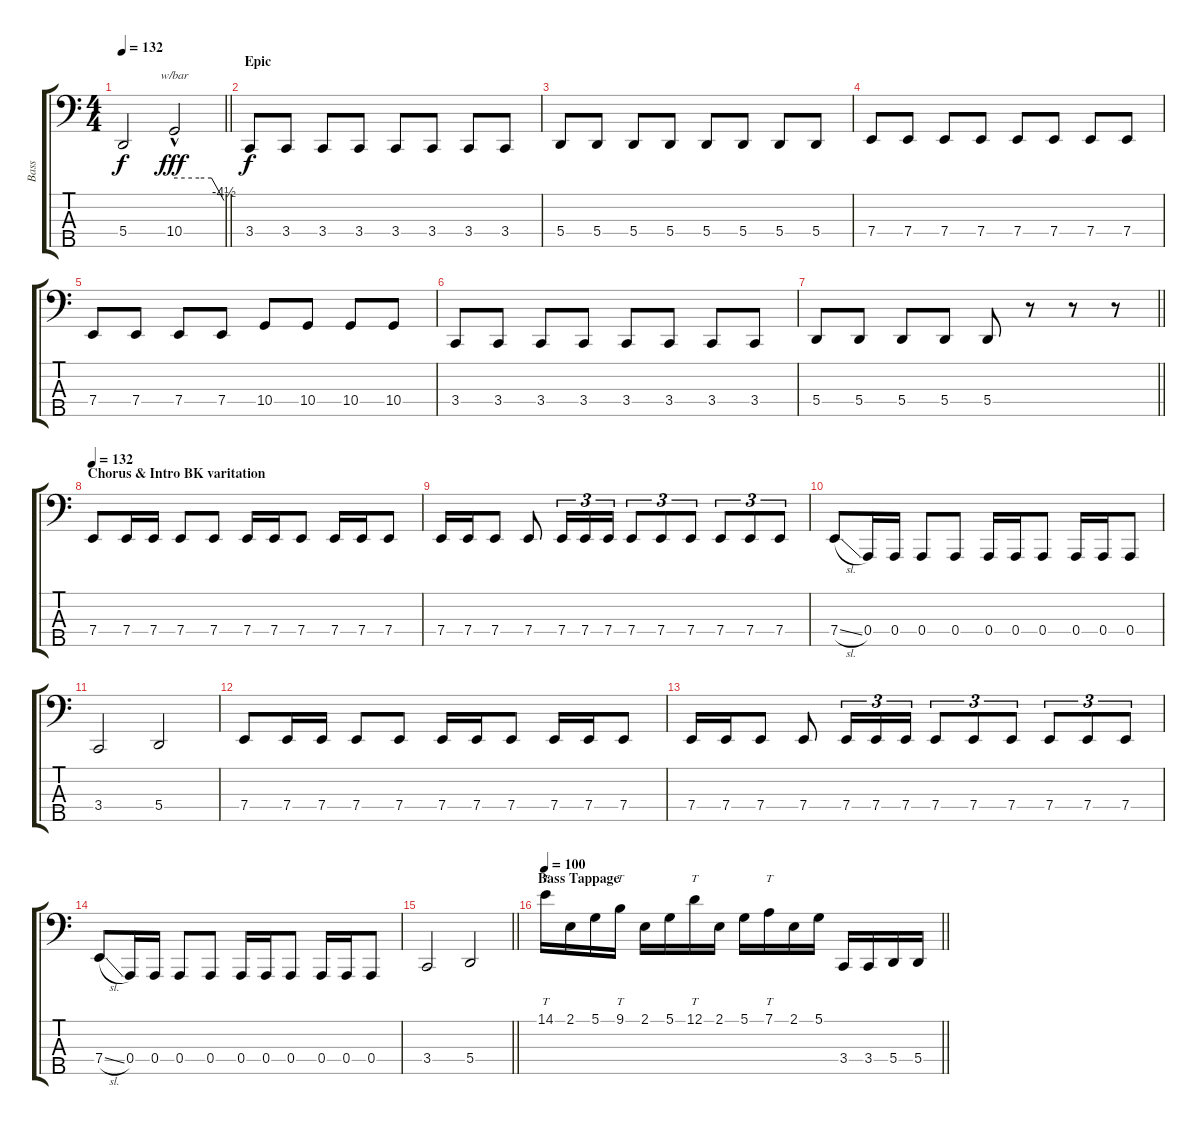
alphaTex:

\track ("Bass" "Bass") {instrument electricbasspick}
\staff {score tabs}
\tuning (D2 A1 E1 A0 E0) {hide}
\ts (4 4)
\tempo 132
\clef f4
\barLineRight lightlight
\ks c
5.4.2{dy f} 10.4{hac}.2{tbe (custom default 0 0 30 0 45 0 60 -18) dy fff} |
\section ("" "Epic")
3.4.8{dy f} 3.4.8 3.4.8 3.4.8 3.4.8 3.4.8 3.4.8 3.4.8 |
5.4.8 5.4.8 5.4.8 5.4.8 5.4.8 5.4.8 5.4.8 5.4.8 |
7.4.8 7.4.8 7.4.8 7.4.8 7.4.8 7.4.8 7.4.8 7.4.8 |
7.4.8 7.4.8 7.4.8 7.4.8 10.4.8 10.4.8 10.4.8 10.4.8 |
3.4.8 3.4.8 3.4.8 3.4.8 3.4.8 3.4.8 3.4.8 3.4.8 |
\barLineRight lightlight
5.4.8 5.4.8 5.4.8 5.4.8 5.4.8 r.8 r.8 r.8 |
\section ("" "Chorus & Intro BK varitation")
\tempo 132
7.4.8 7.4.16 7.4.16 7.4.8 7.4.8 7.4.16 7.4.16 7.4.8 7.4.16 7.4.16 7.4.8 |
7.4.16 7.4.16 7.4.8 7.4.8 7.4.16{tu (3 2)} 7.4.16{tu (3 2)} 7.4.16{tu (3 2)} 7.4.8{tu (3 2)} 7.4.8{tu (3 2)} 7.4.8{tu (3 2)} 7.4.8{tu (3 2)} 7.4.8{tu (3 2)} 7.4.8{tu (3 2)} |
7.4{sl}.8 0.4.16 0.4.16 0.4.8 0.4.8 0.4.16 0.4.16 0.4.8 0.4.16 0.4.16 0.4.8 |
3.4.2 5.4.2 |
7.4.8 7.4.16 7.4.16 7.4.8 7.4.8 7.4.16 7.4.16 7.4.8 7.4.16 7.4.16 7.4.8 |
7.4.16 7.4.16 7.4.8 7.4.8 7.4.16{tu (3 2)} 7.4.16{tu (3 2)} 7.4.16{tu (3 2)} 7.4.8{tu (3 2)} 7.4.8{tu (3 2)} 7.4.8{tu (3 2)} 7.4.8{tu (3 2)} 7.4.8{tu (3 2)} 7.4.8{tu (3 2)} |
7.4{sl}.8 0.4.16 0.4.16 0.4.8 0.4.8 0.4.16 0.4.16 0.4.8 0.4.16 0.4.16 0.4.8 |
\barLineRight lightlight
3.4.2 5.4.2 |
\section ("" "Bass Tappage")
\tempo 100
\barLineRight lightlight
14.1.16{tt} 2.1.16 5.1.16 9.1.16{tt} 2.1.16 5.1.16 12.1.16{tt} 2.1.16 5.1.16 7.1.16{tt} 2.1.16 5.1.16 3.4.16 3.4.16 5.4.16 5.4.16
